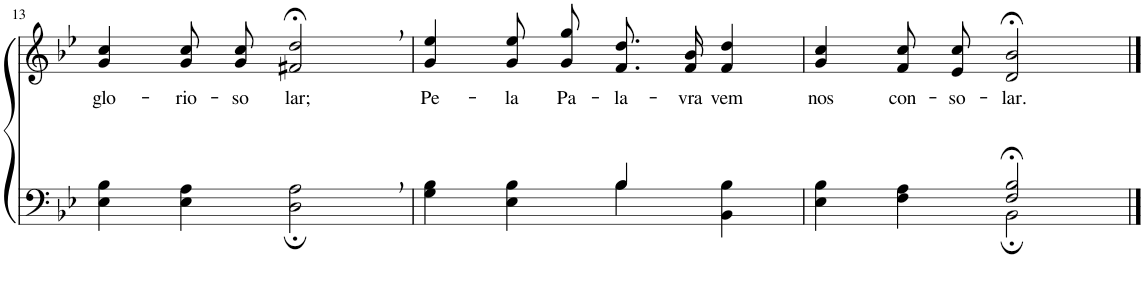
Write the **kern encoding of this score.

**kern	**kern	**text
*part2	*part1	*part1
*staff2	*staff1	*staff1
*I"Parte III e IV	*I"Parte I e II	*
!!LO:PB:g=z
*clefF4	*clefG2	*
*Trd2c3	*Trd2c3	*
*k[b-e-]	*k[b-e-]	*
*M4/4	*M4/4	*
=13	=13	=13
!	!	!LO:LY:b
4E-\ 4B-\	4g/ 4cc/	glo-
!	!	!LO:LY:b
4E-\ 4A\	8g/ 8cc/L	-rio-
!	!	!LO:LY:b
.	8g/ 8cc/J	-so
!	!	!LO:LY:b
2D\;, 2A\;,	2f#X/;<, 2dd/;<,	lar;
=14	=14	=14
*^	*	*
!	!	!	!LO:LY:b
2ryy	4G\ 4B-\	4g/ 4ee-/	Pe-
!	!	!	!LO:LY:b
.	4E-\ 4B-\	8g\ 8ee-\L	-la
!	!	!	!LO:LY:b
.	.	8g\ 8gg\J	Pa-
!	!	!	!LO:LY:b
4B-/	4B-\	8.f/ 8.dd/L	-la-
!	!	!	!LO:LY:b
.	.	16f/ 16b-/Jk	-vra
!	!	!	!LO:LY:b
4ryy	4BB-\ 4B-\	4f/ 4dd/	vem
=15	=15	=15	=15
!	!	!	!LO:LY:b
2ryy	4E-\ 4B-\	4g/ 4cc/	nos
!	!	!	!LO:LY:b
.	4F\ 4A\	8f/ 8cc/L	con-
!	!	!	!LO:LY:b
.	.	8e-/ 8cc/J	-so-
!	!	!	!LO:LY:b
2F/;< 2B-/;<	2BB-;\	2d/;< 2b-/;<	-lar.
*v	*v	*	*
==	==	==
*-	*-	*-
